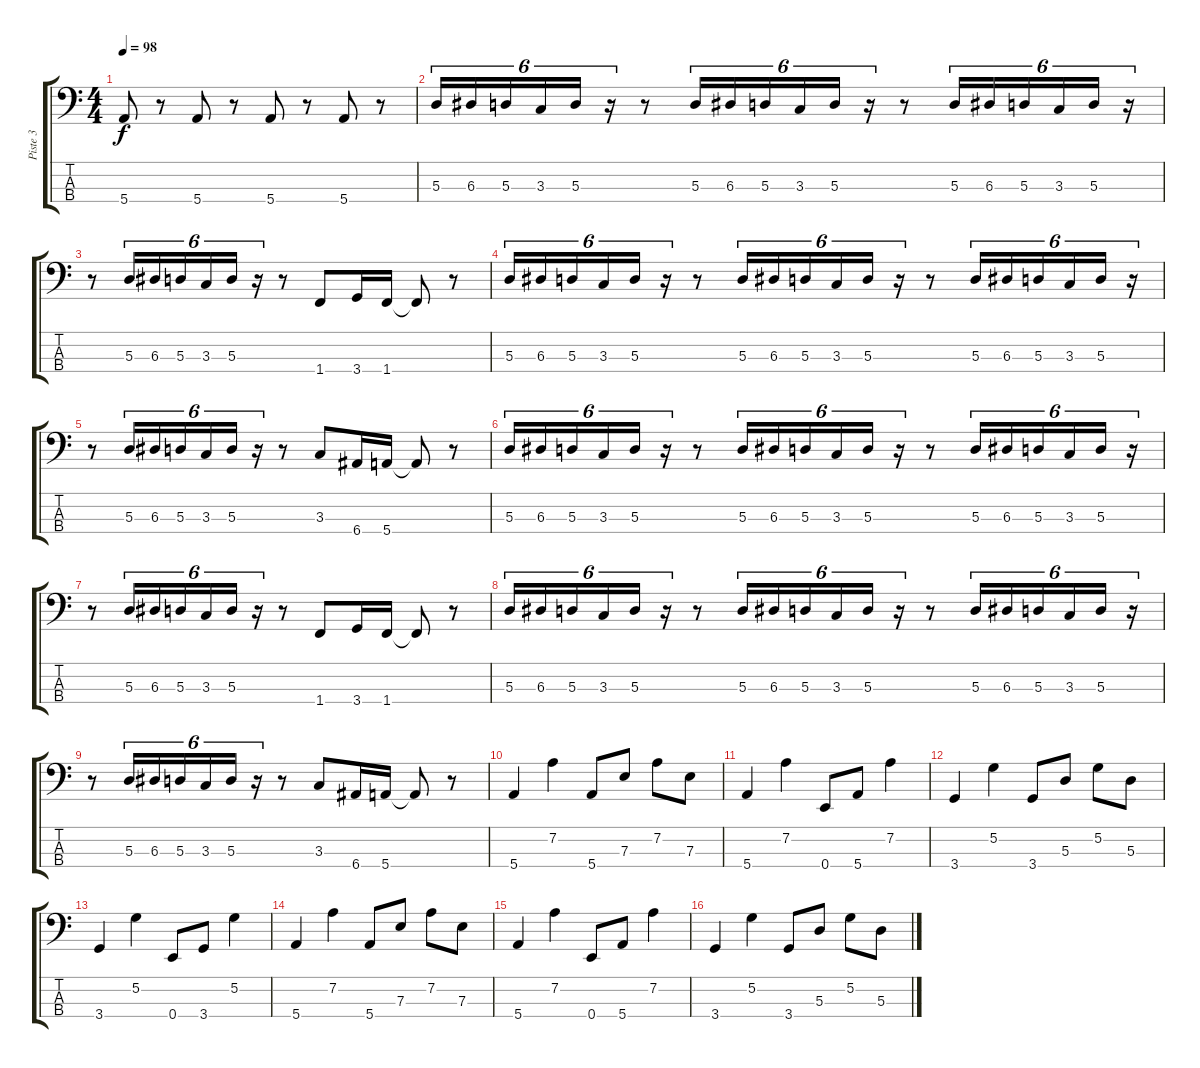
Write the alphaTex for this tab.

\track ("Piste 3" "Piste 3") {instrument electricbassfinger}
\staff {score tabs}
\tuning (G2 D2 A1 E1) {hide}
\ts (4 4)
\tempo 98
\clef f4
\ks c
5.4.8{dy f} r.8 5.4.8 r.8 5.4.8 r.8 5.4.8 r.8 |
5.3.16{tu (6 4)} 6.3.16{tu (6 4)} 5.3.16{tu (6 4)} 3.3.16{tu (6 4)} 5.3.16{tu (6 4)} r.16{tu (6 4)} r.8 5.3.16{tu (6 4)} 6.3.16{tu (6 4)} 5.3.16{tu (6 4)} 3.3.16{tu (6 4)} 5.3.16{tu (6 4)} r.16{tu (6 4)} r.8 5.3.16{tu (6 4)} 6.3.16{tu (6 4)} 5.3.16{tu (6 4)} 3.3.16{tu (6 4)} 5.3.16{tu (6 4)} r.16{tu (6 4)} |
r.8 5.3.16{tu (6 4)} 6.3.16{tu (6 4)} 5.3.16{tu (6 4)} 3.3.16{tu (6 4)} 5.3.16{tu (6 4)} r.16{tu (6 4)} r.8 1.4.8 3.4.16 1.4.16 1.4{t}.8 r.8 |
5.3.16{tu (6 4)} 6.3.16{tu (6 4)} 5.3.16{tu (6 4)} 3.3.16{tu (6 4)} 5.3.16{tu (6 4)} r.16{tu (6 4)} r.8 5.3.16{tu (6 4)} 6.3.16{tu (6 4)} 5.3.16{tu (6 4)} 3.3.16{tu (6 4)} 5.3.16{tu (6 4)} r.16{tu (6 4)} r.8 5.3.16{tu (6 4)} 6.3.16{tu (6 4)} 5.3.16{tu (6 4)} 3.3.16{tu (6 4)} 5.3.16{tu (6 4)} r.16{tu (6 4)} |
r.8 5.3.16{tu (6 4)} 6.3.16{tu (6 4)} 5.3.16{tu (6 4)} 3.3.16{tu (6 4)} 5.3.16{tu (6 4)} r.16{tu (6 4)} r.8 3.3.8 6.4.16 5.4.16 5.4{t}.8 r.8 |
5.3.16{tu (6 4)} 6.3.16{tu (6 4)} 5.3.16{tu (6 4)} 3.3.16{tu (6 4)} 5.3.16{tu (6 4)} r.16{tu (6 4)} r.8 5.3.16{tu (6 4)} 6.3.16{tu (6 4)} 5.3.16{tu (6 4)} 3.3.16{tu (6 4)} 5.3.16{tu (6 4)} r.16{tu (6 4)} r.8 5.3.16{tu (6 4)} 6.3.16{tu (6 4)} 5.3.16{tu (6 4)} 3.3.16{tu (6 4)} 5.3.16{tu (6 4)} r.16{tu (6 4)} |
r.8 5.3.16{tu (6 4)} 6.3.16{tu (6 4)} 5.3.16{tu (6 4)} 3.3.16{tu (6 4)} 5.3.16{tu (6 4)} r.16{tu (6 4)} r.8 1.4.8 3.4.16 1.4.16 1.4{t}.8 r.8 |
5.3.16{tu (6 4)} 6.3.16{tu (6 4)} 5.3.16{tu (6 4)} 3.3.16{tu (6 4)} 5.3.16{tu (6 4)} r.16{tu (6 4)} r.8 5.3.16{tu (6 4)} 6.3.16{tu (6 4)} 5.3.16{tu (6 4)} 3.3.16{tu (6 4)} 5.3.16{tu (6 4)} r.16{tu (6 4)} r.8 5.3.16{tu (6 4)} 6.3.16{tu (6 4)} 5.3.16{tu (6 4)} 3.3.16{tu (6 4)} 5.3.16{tu (6 4)} r.16{tu (6 4)} |
r.8 5.3.16{tu (6 4)} 6.3.16{tu (6 4)} 5.3.16{tu (6 4)} 3.3.16{tu (6 4)} 5.3.16{tu (6 4)} r.16{tu (6 4)} r.8 3.3.8 6.4.16 5.4.16 5.4{t}.8 r.8 |
5.4.4 7.2.4 5.4.8 7.3.8 7.2.8 7.3.8 |
5.4.4 7.2.4 0.4.8 5.4.8 7.2.4 |
3.4.4 5.2.4 3.4.8 5.3.8 5.2.8 5.3.8 |
3.4.4 5.2.4 0.4.8 3.4.8 5.2.4 |
5.4.4 7.2.4 5.4.8 7.3.8 7.2.8 7.3.8 |
5.4.4 7.2.4 0.4.8 5.4.8 7.2.4 |
3.4.4 5.2.4 3.4.8 5.3.8 5.2.8 5.3.8
